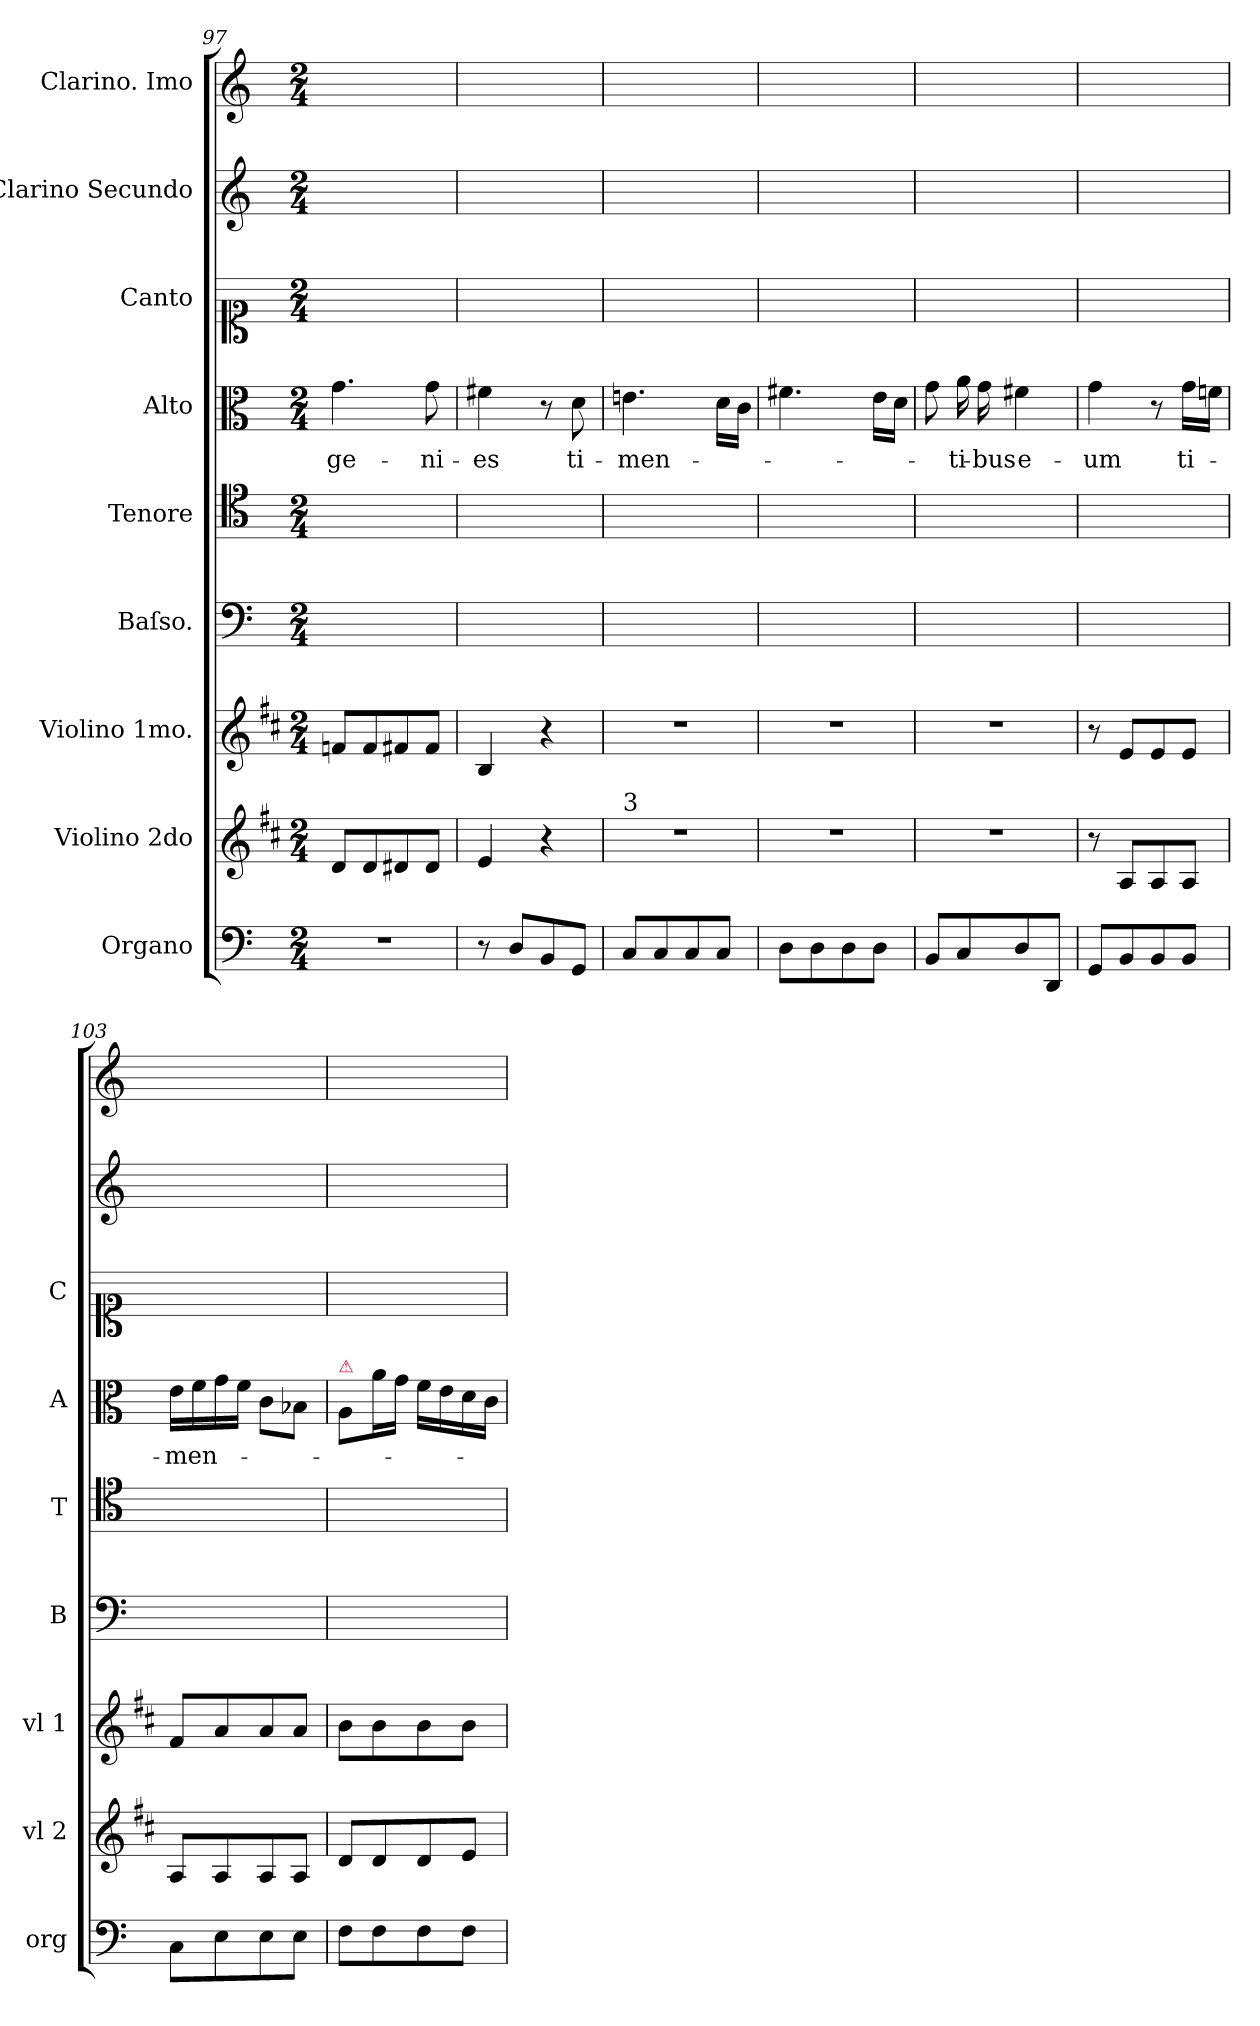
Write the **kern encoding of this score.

**kern	**kern	**kern	**kern	**kern	**kern	**text	**kern	**kern	**kern
*part9	*part8	*part7	*part6	*part5	*part4	*part4	*part3	*part2	*part1
*staff9	*staff8	*staff7	*staff6	*staff5	*staff4	*staff4	*staff3	*staff2	*staff1
*I"Organo	*I"Violino 2do	*I"Violino 1mo.	*I"Baſso.	*I"Tenore	*I"Alto	*	*I"Canto	*I"Clarino Secundo	*I"Clarino. Imo
*I'org	*I'vl 2	*I'vl 1	*I'B	*I'T	*I'A	*	*I'C	*	*
*clefF4	*clefG2	*clefG2	*clefF4	*clefC4	*clefC3	*	*clefC1	*clefG2	*clefG2
*	*ITrd1c2	*ITrd1c2	*	*	*	*	*	*	*
*k[]	*k[]	*k[]	*k[]	*k[]	*k[]	*	*k[]	*k[]	*k[]
*C:	*C:	*C:	*C:	*C:	*C:	*	*C:	*C:	*C:
*M2/4	*M2/4	*M2/4	*M2/4	*M2/4	*M2/4	*	*M2/4	*M2/4	*M2/4
=97	=97	=97	=97	=97	=97	=97	=97	=97	=97
2r	8c/L	8e-X/L	2ryy	2ryy	4.g\	-ge-	2ryy	2ryy	2ryy
.	8c/	8e-/	.	.	.	.	.	.	.
.	8c#X/	8en/	.	.	.	.	.	.	.
.	8c#/J	8e/J	.	.	8g\	-ni-	.	.	.
=98	=98	=98	=98	=98	=98	=98	=98	=98	=98
8r	4d/	4A/	2ryy	2ryy	4f#X\	-es	2ryy	2ryy	2ryy
8D/L	.	.	.	.	.	.	.	.	.
8BB/	4r	4r	.	.	8r	.	.	.	.
8GG/J	.	.	.	.	8d\	ti-	.	.	.
=99	=99	=99	=99	=99	=99	=99	=99	=99	=99
!	!LO:TX:a:t=3	!	!	!	!	!	!	!	!
8C/L	2r	2r	2ryy	2ryy	4.en\	-men-	2ryy	2ryy	2ryy
8C/	.	.	.	.	.	.	.	.	.
8C/	.	.	.	.	.	.	.	.	.
8C/J	.	.	.	.	16d\LL	.	.	.	.
.	.	.	.	.	16c\JJ	.	.	.	.
=100	=100	=100	=100	=100	=100	=100	=100	=100	=100
8D\L	2r	2r	2ryy	2ryy	4.f#X\	.	2ryy	2ryy	2ryy
8D\	.	.	.	.	.	.	.	.	.
8D\	.	.	.	.	.	.	.	.	.
8D\J	.	.	.	.	16e\LL	.	.	.	.
.	.	.	.	.	16d\JJ	.	.	.	.
=101	=101	=101	=101	=101	=101	=101	=101	=101	=101
8BB/L	2r	2r	2ryy	2ryy	8g\	.	2ryy	2ryy	2ryy
8C/	.	.	.	.	16a\	-ti-	.	.	.
.	.	.	.	.	16g\	-bus	.	.	.
8D/	.	.	.	.	4f#X\	e-	.	.	.
8DD/J	.	.	.	.	.	.	.	.	.
=102	=102	=102	=102	=102	=102	=102	=102	=102	=102
8GG/L	8r	8r	2ryy	2ryy	4g\	-um	2ryy	2ryy	2ryy
8BB/	8G/L	8d/L	.	.	.	.	.	.	.
8BB/	8G/	8d/	.	.	8r	.	.	.	.
8BB/J	8G/J	8d/J	.	.	16g\LL	ti-	.	.	.
.	.	.	.	.	16fn\JJ	.	.	.	.
=103	=103	=103	=103	=103	=103	=103	=103	=103	=103
8C\L	8G/L	8e/L	2ryy	2ryy	16e\LL	-men-	2ryy	2ryy	2ryy
.	.	.	.	.	16f\	.	.	.	.
8E\	8G/	8g/	.	.	16g\	.	.	.	.
.	.	.	.	.	16f\JJ	.	.	.	.
8E\	8G/	8g/	.	.	8c\L	.	.	.	.
8E\J	8G/J	8g/J	.	.	8B-X\J	.	.	.	.
=104	=104	=104	=104	=104	=104	=104	=104	=104	=104
!	!	!	!	!	!LO:TX:a:color=crimson:t=⚠	!	!	!	!
8F\L	8c/L	8a\L	2ryy	2ryy	8A/L	.	2ryy	2ryy	2ryy
8F\	8c/	8a\	.	.	16a\L	.	.	.	.
.	.	.	.	.	16g\JJ	.	.	.	.
8F\	8c/	8a\	.	.	16f\LL	.	.	.	.
.	.	.	.	.	16e\	.	.	.	.
8F\J	8d/J	8a\J	.	.	16d\	.	.	.	.
.	.	.	.	.	16c\JJ	.	.	.	.
=	=	=	=	=	=	=	=	=	=
*-	*-	*-	*-	*-	*-	*-	*-	*-	*-
